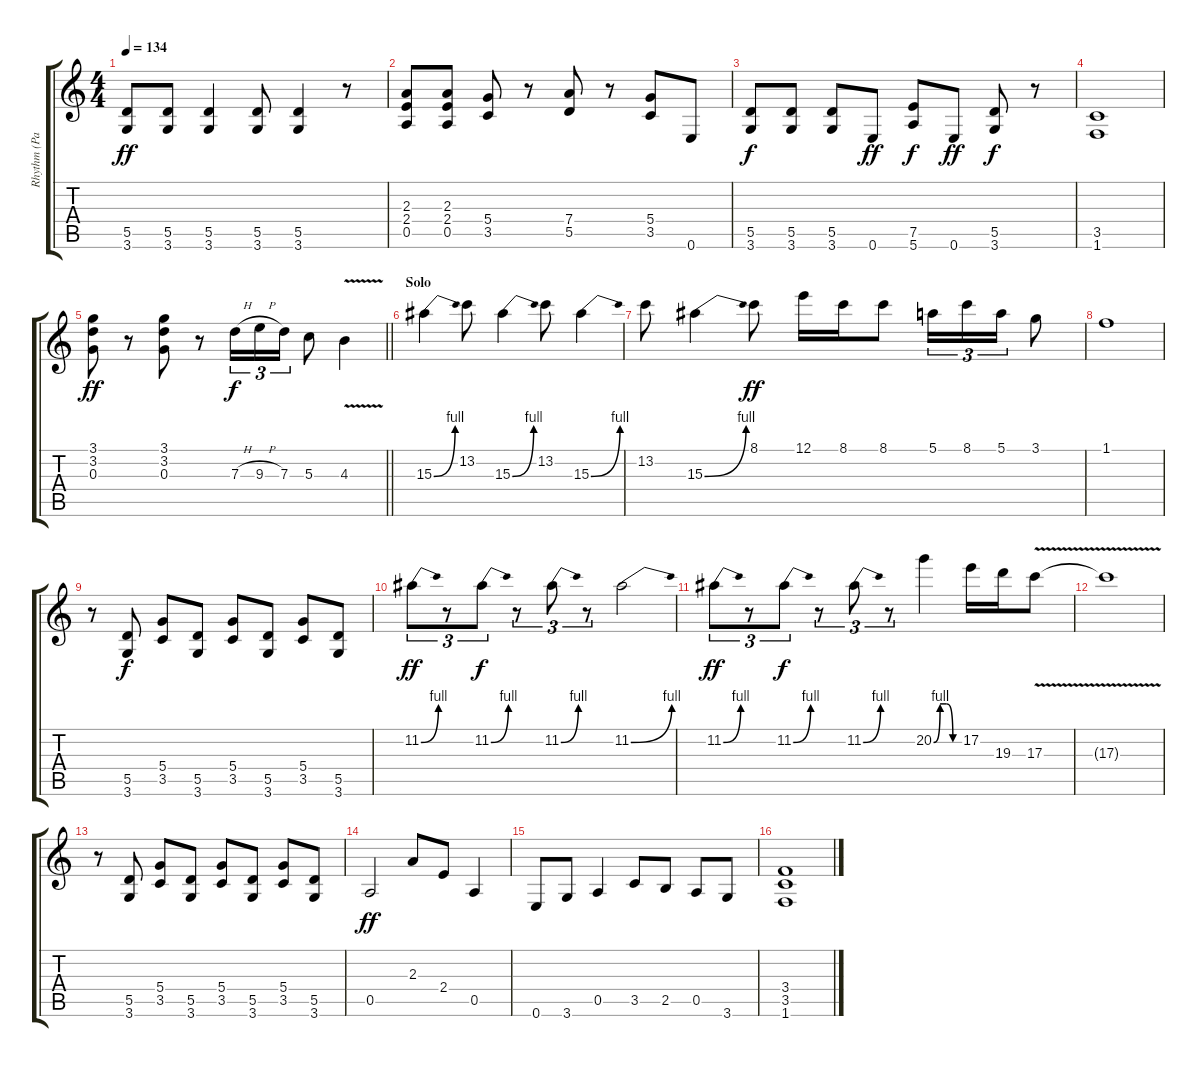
\track ("Rhythm (Paul)" "Rhythm (Pa") {instrument distortionguitar}
\staff {score tabs}
\tuning (E4 B3 G3 D3 A2 E2) {hide}
\ts (4 4)
\tempo 134
\clef g2
\ks c
(5.5 3.6).8{dy ff} (5.5 3.6).8 (5.5 3.6).4 (5.5 3.6).8 (5.5 3.6).4 r.8 |
(2.3 2.4 0.5).8 (2.3 2.4 0.5).8 (5.4 3.5).8 r.8 (7.4 5.5).8 r.8 (5.4 3.5).8 0.6.8 |
(5.5 3.6).8{dy f} (5.5 3.6).8 (5.5 3.6).8 0.6.8{dy ff} (7.5 5.6).8{dy f} 0.6.8{dy ff} (5.5 3.6).8{dy f} r.8 |
(3.5 1.6).1 |
\barLineRight lightlight
(3.1 3.2 0.3).8{dy ff} r.8 (3.1 3.2 0.3).8 r.8 7.3{h}.16{tu (3 2) dy f} 9.3{h}.16{tu (3 2)} 7.3.16{tu (3 2)} 5.3.8 4.3{v}.4 |
\section ("" "Solo")
15.3{be (bend 0 0 60 4)}.4 13.2.8 15.3{be (bend 0 0 60 4)}.4 13.2.8 15.3{be (bend 0 0 60 4)}.4 |
13.2.8 15.3{be (bend 0 0 60 4)}.4 8.1.8{dy ff} 12.1.16 8.1.16 8.1.8 5.1.16{tu (3 2)} 8.1.16{tu (3 2)} 5.1.16{tu (3 2)} 3.1.8 |
1.1.1 |
r.8 (5.5 3.6).8{dy f} (5.4 3.5).8 (5.5 3.6).8 (5.4 3.5).8 (5.5 3.6).8 (5.4 3.5).8 (5.5 3.6).8 |
11.2{be (bend 0 0 60 4)}.8{tu (3 2) dy ff} r.8{tu (3 2)} 11.2{be (bend 0 0 60 4)}.8{tu (3 2) dy f} r.8{tu (3 2)} 11.2{be (bend 0 0 60 4)}.8{tu (3 2)} r.8{tu (3 2)} 11.2{be (bend 0 0 60 4)}.2 |
11.2{be (bend 0 0 60 4)}.8{tu (3 2) dy ff} r.8{tu (3 2)} 11.2{be (bend 0 0 60 4)}.8{tu (3 2) dy f} r.8{tu (3 2)} 11.2{be (bend 0 0 60 4)}.8{tu (3 2)} r.8{tu (3 2)} 20.2{be (custom 0 0 15 4 30 4 45 0 60 0)}.4 17.2.16 19.3.16 17.3{v}.8 |
17.3{t}.1 |
r.8 (5.5 3.6).8 (5.4 3.5).8 (5.5 3.6).8 (5.4 3.5).8 (5.5 3.6).8 (5.4 3.5).8 (5.5 3.6).8 |
0.5.2{dy ff instrument distortionguitar} 2.3.8 2.4.8 0.5.4 |
0.6.8 3.6.8 0.5.4 3.5.8 2.5.8 0.5.8 3.6.8 |
(3.4 3.5 1.6).1
